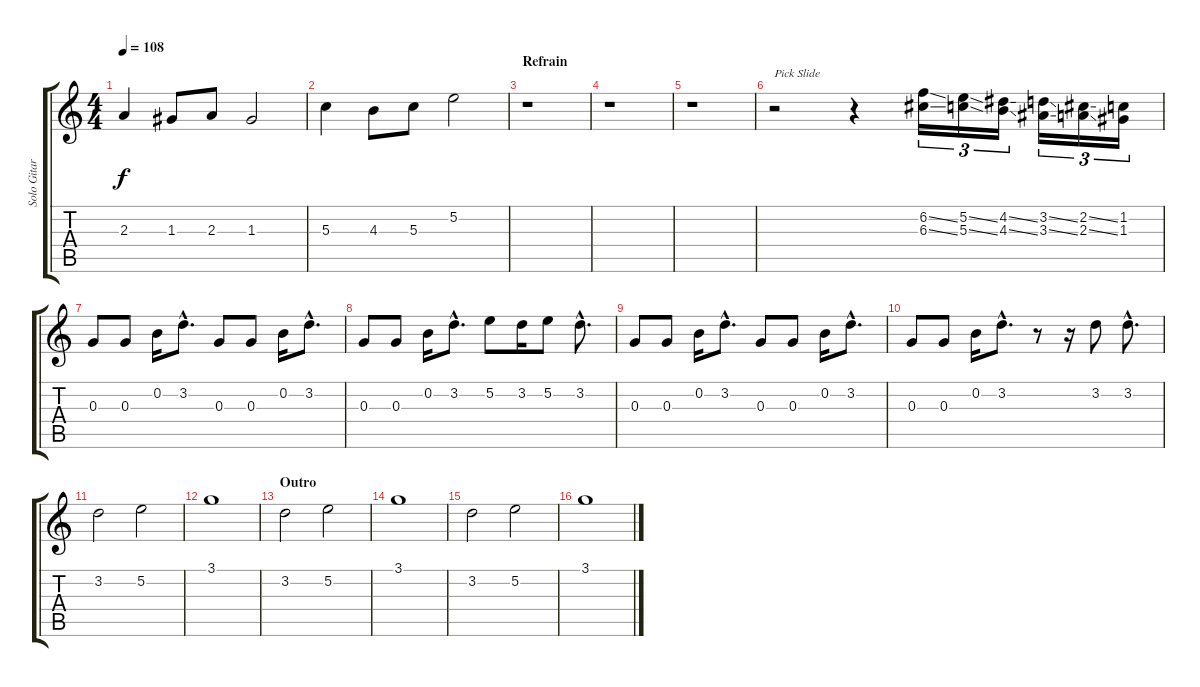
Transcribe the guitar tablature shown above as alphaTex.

\track ("Solo Gitarre / Lead" "Solo Gitar") {instrument distortionguitar}
\staff {score tabs}
\tuning (E4 B3 G3 D3 A2 E2) {hide}
\ts (4 4)
\tempo 108
\clef g2
\ks c
2.3.4{dy f} 1.3.8 2.3.8 1.3.2 |
5.3.4 4.3.8 5.3.8 5.2.2 |
\section ("" "Refrain")
r.1 |
r.1 |
r.1 |
r.2{txt "Pick Slide"} r.4 (6.2{ss} 6.3{ss}).16{tu (3 2)} (5.2{ss} 5.3{ss}).16{tu (3 2)} (4.2{ss} 4.3{ss}).16{tu (3 2)} (3.2{ss} 3.3{ss}).16{tu (3 2)} (2.2{ss} 2.3{ss}).16{tu (3 2)} (1.2 1.3).16{tu (3 2)} |
0.3.8 0.3.8 0.2.16 3.2{hac}.8{d} 0.3.8 0.3.8 0.2.16 3.2{hac}.8{d} |
0.3.8 0.3.8 0.2.16 3.2{hac}.8{d} 5.2.8 3.2.16 5.2.8 3.2{hac}.8{d} |
0.3.8 0.3.8 0.2.16 3.2{hac}.8{d} 0.3.8 0.3.8 0.2.16 3.2{hac}.8{d} |
0.3.8 0.3.8 0.2.16 3.2{hac}.8{d} r.8 r.16 3.2.8 3.2{hac}.8{d} |
3.2.2 5.2.2 |
3.1.1 |
\section ("" "Outro")
3.2.2 5.2.2 |
3.1.1 |
3.2.2 5.2.2 |
3.1.1
